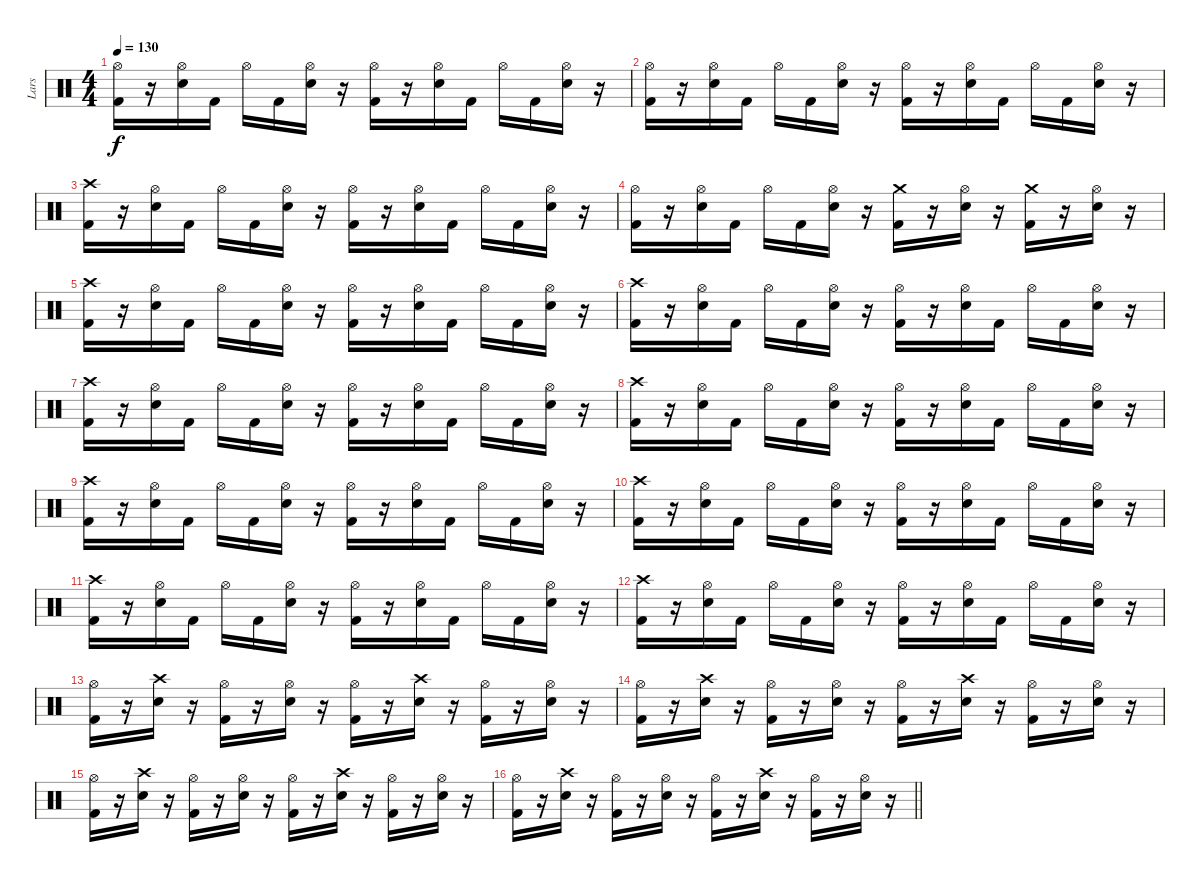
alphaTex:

\track ("Lars" "Lars") {instrument percussion}
\staff {score}
\articulation defaults
\ts (4 4)
\tempo 130
\clef neutral
\ks c
("Hi-Hat (open)" "Kick (hit) 2").16{dy f} r.16 ("Hi-Hat (open)" "Electric Snare (hit)").16 "Kick (hit) 2".16 "Hi-Hat (open)".16 "Kick (hit) 2".16 ("Hi-Hat (open)" "Electric Snare (hit)").16 r.16 ("Hi-Hat (open)" "Kick (hit) 2").16 r.16 ("Hi-Hat (open)" "Electric Snare (hit)").16 "Kick (hit) 2".16 "Hi-Hat (open)".16 "Kick (hit) 2".16 ("Hi-Hat (open)" "Electric Snare (hit)").16 r.16 |
("Hi-Hat (open)" "Kick (hit) 2").16 r.16 ("Hi-Hat (open)" "Electric Snare (hit)").16 "Kick (hit) 2".16 "Hi-Hat (open)".16 "Kick (hit) 2".16 ("Hi-Hat (open)" "Electric Snare (hit)").16 r.16 ("Hi-Hat (open)" "Kick (hit) 2").16 r.16 ("Hi-Hat (open)" "Electric Snare (hit)").16 "Kick (hit) 2".16 "Hi-Hat (open)".16 "Kick (hit) 2".16 ("Hi-Hat (open)" "Electric Snare (hit)").16 r.16 |
("Crash high (hit)" "Kick (hit) 2").16 r.16 ("Hi-Hat (open)" "Electric Snare (hit)").16 "Kick (hit) 2".16 "Hi-Hat (open)".16 "Kick (hit) 2".16 ("Hi-Hat (open)" "Electric Snare (hit)").16 r.16 ("Hi-Hat (open)" "Kick (hit) 2").16 r.16 ("Hi-Hat (open)" "Electric Snare (hit)").16 "Kick (hit) 2".16 "Hi-Hat (open)".16 "Kick (hit) 2".16 ("Hi-Hat (open)" "Electric Snare (hit)").16 r.16 |
("Hi-Hat (open)" "Kick (hit) 2").16 r.16 ("Hi-Hat (open)" "Electric Snare (hit)").16 "Kick (hit) 2".16 "Hi-Hat (open)".16 "Kick (hit) 2".16 ("Hi-Hat (open)" "Electric Snare (hit)").16 r.16 ("Crash medium (hit)" "Kick (hit) 2").16 r.16 ("Hi-Hat (open)" "Electric Snare (hit)").16 r.16 ("Crash medium (hit)" "Kick (hit) 2").16 r.16 ("Hi-Hat (open)" "Electric Snare (hit)").16 r.16 |
("Crash high (hit)" "Kick (hit) 2").16 r.16 ("Hi-Hat (open)" "Electric Snare (hit)").16 "Kick (hit) 2".16 "Hi-Hat (open)".16 "Kick (hit) 2".16 ("Hi-Hat (open)" "Electric Snare (hit)").16 r.16 ("Hi-Hat (open)" "Kick (hit) 2").16 r.16 ("Hi-Hat (open)" "Electric Snare (hit)").16 "Kick (hit) 2".16 "Hi-Hat (open)".16 "Kick (hit) 2".16 ("Hi-Hat (open)" "Electric Snare (hit)").16 r.16 |
("Crash high (hit)" "Kick (hit) 2").16 r.16 ("Hi-Hat (open)" "Electric Snare (hit)").16 "Kick (hit) 2".16 "Hi-Hat (open)".16 "Kick (hit) 2".16 ("Hi-Hat (open)" "Electric Snare (hit)").16 r.16 ("Hi-Hat (open)" "Kick (hit) 2").16 r.16 ("Hi-Hat (open)" "Electric Snare (hit)").16 "Kick (hit) 2".16 "Hi-Hat (open)".16 "Kick (hit) 2".16 ("Hi-Hat (open)" "Electric Snare (hit)").16 r.16 |
("Crash high (hit)" "Kick (hit) 2").16 r.16 ("Hi-Hat (open)" "Electric Snare (hit)").16 "Kick (hit) 2".16 "Hi-Hat (open)".16 "Kick (hit) 2".16 ("Hi-Hat (open)" "Electric Snare (hit)").16 r.16 ("Hi-Hat (open)" "Kick (hit) 2").16 r.16 ("Hi-Hat (open)" "Electric Snare (hit)").16 "Kick (hit) 2".16 "Hi-Hat (open)".16 "Kick (hit) 2".16 ("Hi-Hat (open)" "Electric Snare (hit)").16 r.16 |
("Crash high (hit)" "Kick (hit) 2").16 r.16 ("Hi-Hat (open)" "Electric Snare (hit)").16 "Kick (hit) 2".16 "Hi-Hat (open)".16 "Kick (hit) 2".16 ("Hi-Hat (open)" "Electric Snare (hit)").16 r.16 ("Hi-Hat (open)" "Kick (hit) 2").16 r.16 ("Hi-Hat (open)" "Electric Snare (hit)").16 "Kick (hit) 2".16 "Hi-Hat (open)".16 "Kick (hit) 2".16 ("Hi-Hat (open)" "Electric Snare (hit)").16 r.16 |
("Crash high (hit)" "Kick (hit) 2").16 r.16 ("Hi-Hat (open)" "Electric Snare (hit)").16 "Kick (hit) 2".16 "Hi-Hat (open)".16 "Kick (hit) 2".16 ("Hi-Hat (open)" "Electric Snare (hit)").16 r.16 ("Hi-Hat (open)" "Kick (hit) 2").16 r.16 ("Hi-Hat (open)" "Electric Snare (hit)").16 "Kick (hit) 2".16 "Hi-Hat (open)".16 "Kick (hit) 2".16 ("Hi-Hat (open)" "Electric Snare (hit)").16 r.16 |
("Crash high (hit)" "Kick (hit) 2").16 r.16 ("Hi-Hat (open)" "Electric Snare (hit)").16 "Kick (hit) 2".16 "Hi-Hat (open)".16 "Kick (hit) 2".16 ("Hi-Hat (open)" "Electric Snare (hit)").16 r.16 ("Hi-Hat (open)" "Kick (hit) 2").16 r.16 ("Hi-Hat (open)" "Electric Snare (hit)").16 "Kick (hit) 2".16 "Hi-Hat (open)".16 "Kick (hit) 2".16 ("Hi-Hat (open)" "Electric Snare (hit)").16 r.16 |
("Crash high (hit)" "Kick (hit) 2").16 r.16 ("Hi-Hat (open)" "Electric Snare (hit)").16 "Kick (hit) 2".16 "Hi-Hat (open)".16 "Kick (hit) 2".16 ("Hi-Hat (open)" "Electric Snare (hit)").16 r.16 ("Hi-Hat (open)" "Kick (hit) 2").16 r.16 ("Hi-Hat (open)" "Electric Snare (hit)").16 "Kick (hit) 2".16 "Hi-Hat (open)".16 "Kick (hit) 2".16 ("Hi-Hat (open)" "Electric Snare (hit)").16 r.16 |
("Crash high (hit)" "Kick (hit) 2").16 r.16 ("Hi-Hat (open)" "Electric Snare (hit)").16 "Kick (hit) 2".16 "Hi-Hat (open)".16 "Kick (hit) 2".16 ("Hi-Hat (open)" "Electric Snare (hit)").16 r.16 ("Hi-Hat (open)" "Kick (hit) 2").16 r.16 ("Hi-Hat (open)" "Electric Snare (hit)").16 "Kick (hit) 2".16 "Hi-Hat (open)".16 "Kick (hit) 2".16 ("Hi-Hat (open)" "Electric Snare (hit)").16 r.16 |
("Hi-Hat (open)" "Kick (hit) 2").16 r.16 ("Crash high (hit)" "Electric Snare (hit)").16 r.16 ("Hi-Hat (open)" "Kick (hit) 2").16 r.16 ("Hi-Hat (open)" "Electric Snare (hit)").16 r.16 ("Hi-Hat (open)" "Kick (hit) 2").16 r.16 ("Crash high (hit)" "Electric Snare (hit)").16 r.16 ("Hi-Hat (open)" "Kick (hit) 2").16 r.16 ("Hi-Hat (open)" "Electric Snare (hit)").16 r.16 |
("Hi-Hat (open)" "Kick (hit) 2").16 r.16 ("Crash high (hit)" "Electric Snare (hit)").16 r.16 ("Hi-Hat (open)" "Kick (hit) 2").16 r.16 ("Hi-Hat (open)" "Electric Snare (hit)").16 r.16 ("Hi-Hat (open)" "Kick (hit) 2").16 r.16 ("Crash high (hit)" "Electric Snare (hit)").16 r.16 ("Hi-Hat (open)" "Kick (hit) 2").16 r.16 ("Hi-Hat (open)" "Electric Snare (hit)").16 r.16 |
("Hi-Hat (open)" "Kick (hit) 2").16 r.16 ("Crash high (hit)" "Electric Snare (hit)").16 r.16 ("Hi-Hat (open)" "Kick (hit) 2").16 r.16 ("Hi-Hat (open)" "Electric Snare (hit)").16 r.16 ("Hi-Hat (open)" "Kick (hit) 2").16 r.16 ("Crash high (hit)" "Electric Snare (hit)").16 r.16 ("Hi-Hat (open)" "Kick (hit) 2").16 r.16 ("Hi-Hat (open)" "Electric Snare (hit)").16 r.16 |
\barLineRight lightlight
("Hi-Hat (open)" "Kick (hit) 2").16 r.16 ("Crash high (hit)" "Electric Snare (hit)").16 r.16 ("Hi-Hat (open)" "Kick (hit) 2").16 r.16 ("Hi-Hat (open)" "Electric Snare (hit)").16 r.16 ("Hi-Hat (open)" "Kick (hit) 2").16 r.16 ("Crash high (hit)" "Electric Snare (hit)").16 r.16 ("Hi-Hat (open)" "Kick (hit) 2").16 r.16 ("Hi-Hat (open)" "Electric Snare (hit)").16 r.16
